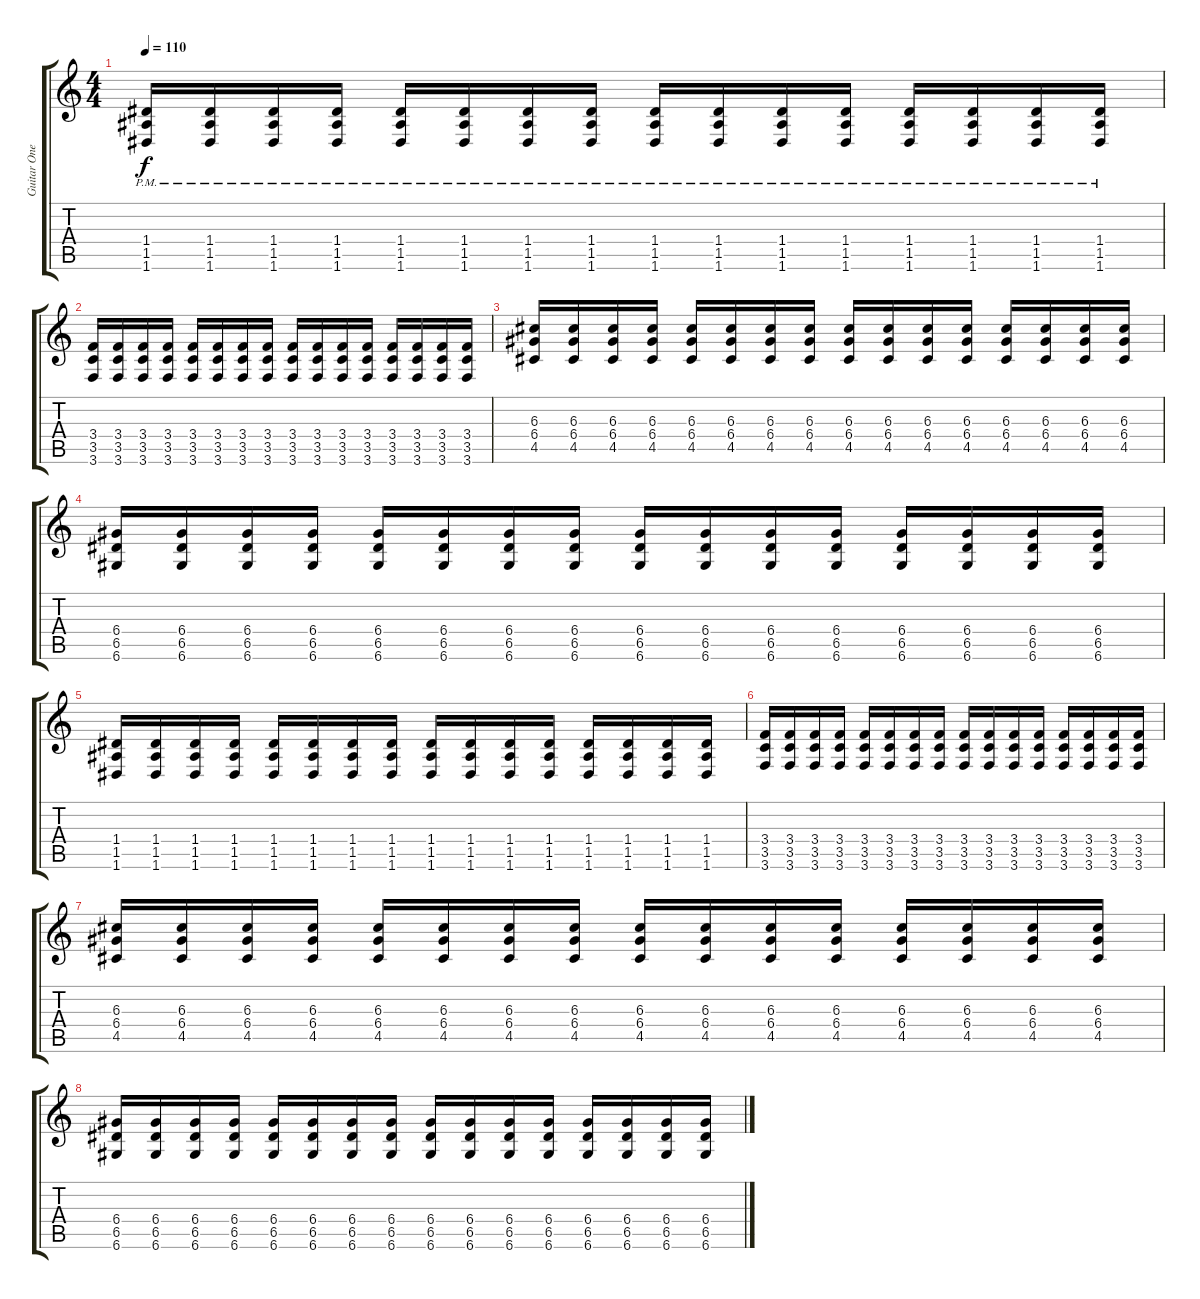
\track ("Guitar One" "Guitar One") {instrument distortionguitar}
\staff {score tabs}
\tuning (E4 B3 G3 D3 A2 D2) {hide}
\ts (4 4)
\tempo 110
\clef g2
\ks c
(1.4{pm} 1.5{pm} 1.6{pm}).16{dy f} (1.4{pm} 1.5{pm} 1.6{pm}).16 (1.4{pm} 1.5{pm} 1.6{pm}).16 (1.4{pm} 1.5{pm} 1.6{pm}).16 (1.4{pm} 1.5{pm} 1.6{pm}).16 (1.4{pm} 1.5{pm} 1.6{pm}).16 (1.4{pm} 1.5{pm} 1.6{pm}).16 (1.4{pm} 1.5{pm} 1.6{pm}).16 (1.4{pm} 1.5{pm} 1.6{pm}).16 (1.4{pm} 1.5{pm} 1.6{pm}).16 (1.4{pm} 1.5{pm} 1.6{pm}).16 (1.4{pm} 1.5{pm} 1.6{pm}).16 (1.4{pm} 1.5{pm} 1.6{pm}).16 (1.4{pm} 1.5{pm} 1.6{pm}).16 (1.4{pm} 1.5{pm} 1.6{pm}).16 (1.4{pm} 1.5{pm} 1.6{pm}).16 |
(3.4 3.5 3.6).16 (3.4 3.5 3.6).16 (3.4 3.5 3.6).16 (3.4 3.5 3.6).16 (3.4 3.5 3.6).16 (3.4 3.5 3.6).16 (3.4 3.5 3.6).16 (3.4 3.5 3.6).16 (3.4 3.5 3.6).16 (3.4 3.5 3.6).16 (3.4 3.5 3.6).16 (3.4 3.5 3.6).16 (3.4 3.5 3.6).16 (3.4 3.5 3.6).16 (3.4 3.5 3.6).16 (3.4 3.5 3.6).16 |
(6.3 6.4 4.5).16 (6.3 6.4 4.5).16 (6.3 6.4 4.5).16 (6.3 6.4 4.5).16 (6.3 6.4 4.5).16 (6.3 6.4 4.5).16 (6.3 6.4 4.5).16 (6.3 6.4 4.5).16 (6.3 6.4 4.5).16 (6.3 6.4 4.5).16 (6.3 6.4 4.5).16 (6.3 6.4 4.5).16 (6.3 6.4 4.5).16 (6.3 6.4 4.5).16 (6.3 6.4 4.5).16 (6.3 6.4 4.5).16 |
(6.4 6.5 6.6).16 (6.4 6.5 6.6).16 (6.4 6.5 6.6).16 (6.4 6.5 6.6).16 (6.4 6.5 6.6).16 (6.4 6.5 6.6).16 (6.4 6.5 6.6).16 (6.4 6.5 6.6).16 (6.4 6.5 6.6).16 (6.4 6.5 6.6).16 (6.4 6.5 6.6).16 (6.4 6.5 6.6).16 (6.4 6.5 6.6).16 (6.4 6.5 6.6).16 (6.4 6.5 6.6).16 (6.4 6.5 6.6).16 |
(1.4 1.5 1.6).16 (1.4 1.5 1.6).16 (1.4 1.5 1.6).16 (1.4 1.5 1.6).16 (1.4 1.5 1.6).16 (1.4 1.5 1.6).16 (1.4 1.5 1.6).16 (1.4 1.5 1.6).16 (1.4 1.5 1.6).16 (1.4 1.5 1.6).16 (1.4 1.5 1.6).16 (1.4 1.5 1.6).16 (1.4 1.5 1.6).16 (1.4 1.5 1.6).16 (1.4 1.5 1.6).16 (1.4 1.5 1.6).16 |
(3.4 3.5 3.6).16 (3.4 3.5 3.6).16 (3.4 3.5 3.6).16 (3.4 3.5 3.6).16 (3.4 3.5 3.6).16 (3.4 3.5 3.6).16 (3.4 3.5 3.6).16 (3.4 3.5 3.6).16 (3.4 3.5 3.6).16 (3.4 3.5 3.6).16 (3.4 3.5 3.6).16 (3.4 3.5 3.6).16 (3.4 3.5 3.6).16 (3.4 3.5 3.6).16 (3.4 3.5 3.6).16 (3.4 3.5 3.6).16 |
(6.3 6.4 4.5).16 (6.3 6.4 4.5).16 (6.3 6.4 4.5).16 (6.3 6.4 4.5).16 (6.3 6.4 4.5).16 (6.3 6.4 4.5).16 (6.3 6.4 4.5).16 (6.3 6.4 4.5).16 (6.3 6.4 4.5).16 (6.3 6.4 4.5).16 (6.3 6.4 4.5).16 (6.3 6.4 4.5).16 (6.3 6.4 4.5).16 (6.3 6.4 4.5).16 (6.3 6.4 4.5).16 (6.3 6.4 4.5).16 |
(6.4 6.5 6.6).16 (6.4 6.5 6.6).16 (6.4 6.5 6.6).16 (6.4 6.5 6.6).16 (6.4 6.5 6.6).16 (6.4 6.5 6.6).16 (6.4 6.5 6.6).16 (6.4 6.5 6.6).16 (6.4 6.5 6.6).16 (6.4 6.5 6.6).16 (6.4 6.5 6.6).16 (6.4 6.5 6.6).16 (6.4 6.5 6.6).16 (6.4 6.5 6.6).16 (6.4 6.5 6.6).16 (6.4 6.5 6.6).16
